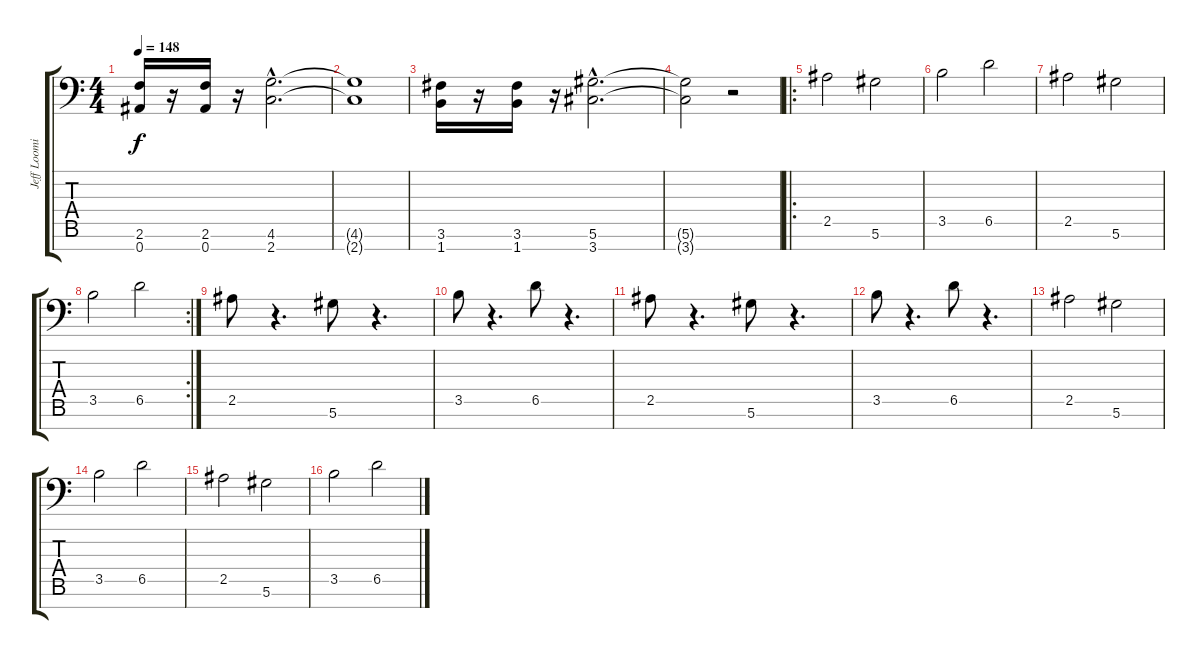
\track ("Jeff Loomis Rhythm" "Jeff Loomi") {instrument distortionguitar}
\staff {score tabs}
\tuning (Eb4 Bb3 Gb3 Db3 Ab2 Eb2 Bb1) {hide}
\ts (4 4)
\tempo 148
\clef f4
\ks c
(2.6 0.7).16{dy f} r.16 (2.6 0.7).16 r.16 (4.6{hac} 2.7{hac}).2{d} |
(4.6{t} 2.7{t}).1 |
(3.6 1.7).16 r.16 (3.6 1.7).16 r.16 (5.6{hac} 3.7{hac}).2{d} |
(5.6{t} 3.7{t}).2 r.2 |
\ro
2.5.2 5.6.2 |
3.5.2 6.5.2 |
2.5.2 5.6.2 |
\rc 2
3.5.2 6.5.2 |
2.5.8 r.4{d} 5.6.8 r.4{d} |
3.5.8 r.4{d} 6.5.8 r.4{d} |
2.5.8 r.4{d} 5.6.8 r.4{d} |
3.5.8 r.4{d} 6.5.8 r.4{d} |
2.5.2 5.6.2 |
3.5.2 6.5.2 |
2.5.2 5.6.2 |
3.5.2 6.5.2
